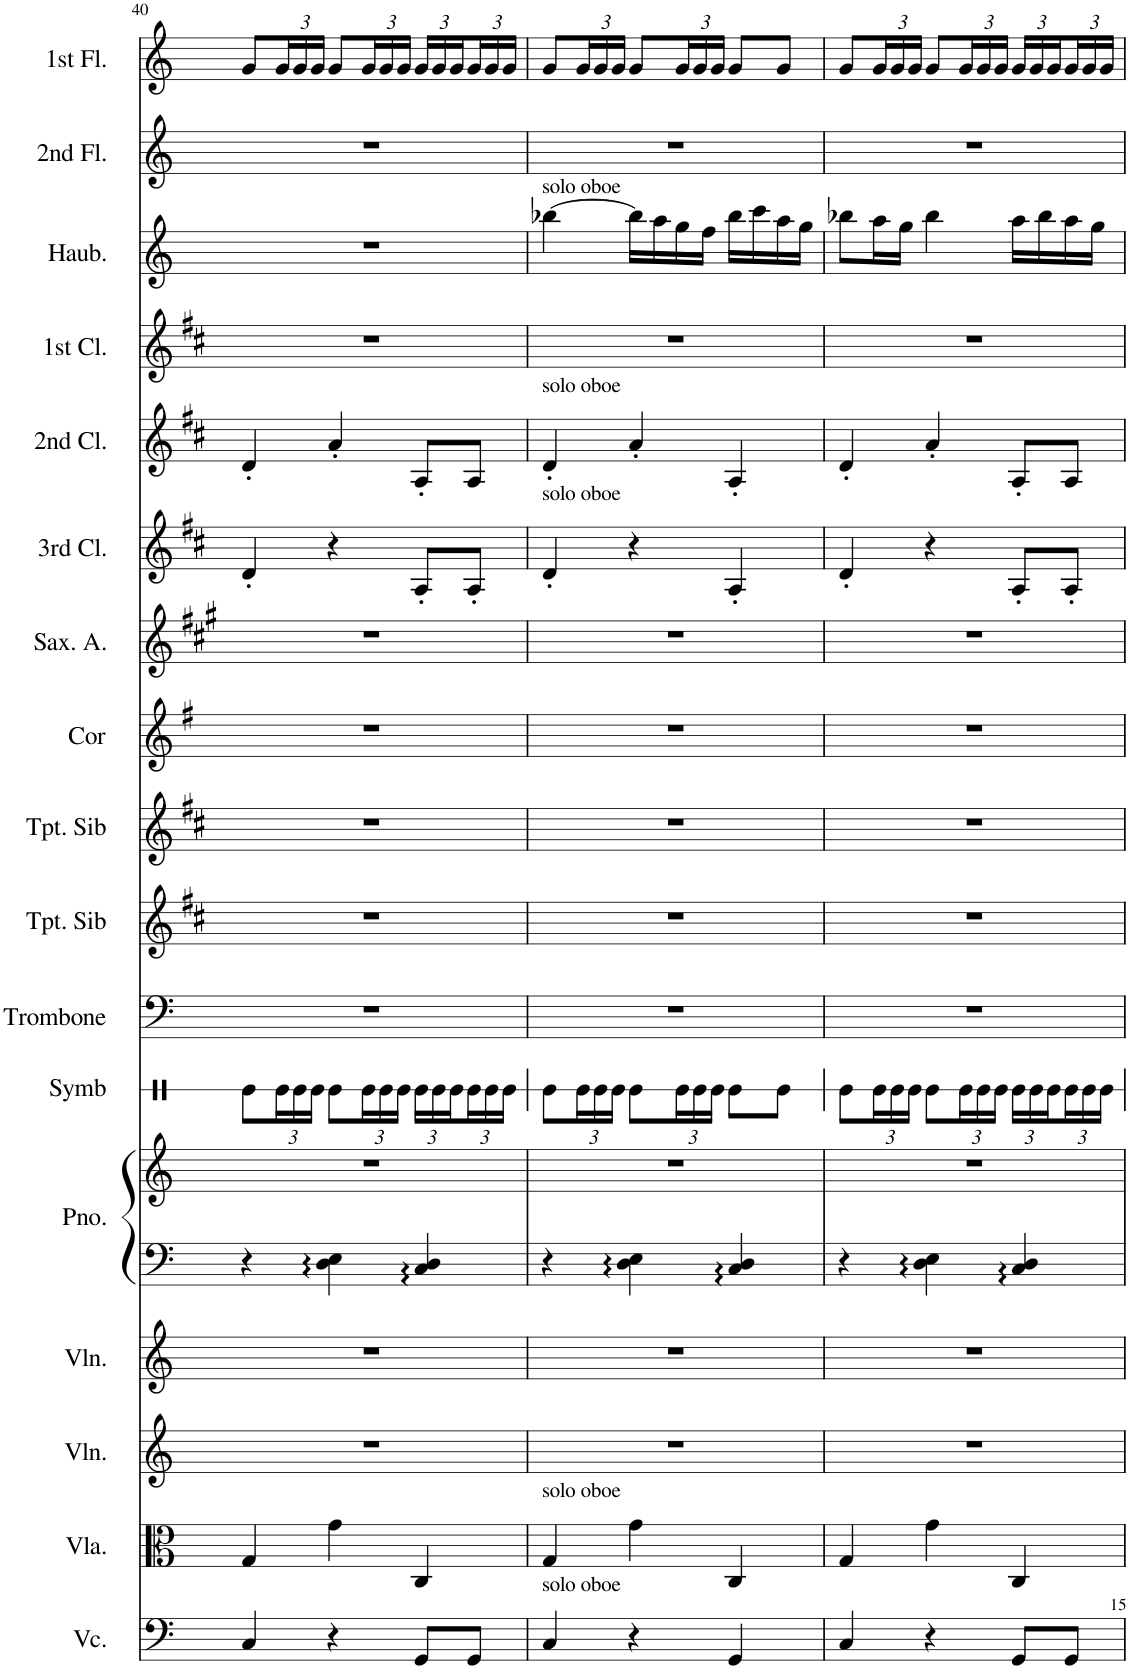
**kern	**kern	**kern	**kern	**kern	**kern	**kern	**kern	**kern	**kern	**kern	**kern	**kern	**kern	**kern	**kern	**kern	**kern
*part17	*part16	*part15	*part14	*part13	*part13	*part12	*part11	*part10	*part9	*part8	*part7	*part6	*part5	*part4	*part3	*part2	*part1
*staff18	*staff17	*staff16	*staff15	*staff14	*staff13	*staff12	*staff11	*staff10	*staff9	*staff8	*staff7	*staff6	*staff5	*staff4	*staff3	*staff2	*staff1
*I"Violoncelle	*I"Violon Alto	*I"Violon	*I"Violon	*I"Piano	*	*I"Symbales	*I"Trombone	*I"Trompette en Sib	*I"Trompette en Sib	*I"Cor	*I"Saxo Alto	*I"3rd clarinette	*I"2nd clarinette	*I"1st clarinette	*I"Haubois	*I"2nd flûte	*I"1st flûte
*I'Vc.	*I'Vla.	*I'Vln.	*I'Vln.	*I'Pno.	*	*I'Symb	*I'Trombone	*I'Tpt. Sib	*I'Tpt. Sib	*I'Cor	*I'Sax. A.	*I'3rd Cl.	*I'2nd Cl.	*I'1st Cl.	*I'Haub.	*I'2nd Fl.	*I'1st Fl.
!!LO:PB:g=z
*clefF4	*clefC3	*clefG2	*clefG2	*clefF4	*clefG2	*clefX	*clefF4	*clefG2	*clefG2	*clefG2	*clefG2	*clefG2	*clefG2	*clefG2	*clefG2	*clefG2	*clefG2
*	*	*	*	*	*	*	*	*Trd1c2	*Trd1c2	*Trd4c7	*Trd5c9	*Trd1c2	*Trd1c2	*Trd1c2	*	*	*
*k[]	*k[]	*k[]	*k[]	*k[]	*k[]	*k[]	*k[]	*k[f#c#]	*k[f#c#]	*k[f#]	*k[f#c#g#]	*k[f#c#]	*k[f#c#]	*k[f#c#]	*k[]	*k[]	*k[]
*M3/4	*M3/4	*M3/4	*M3/4	*M3/4	*M3/4	*M3/4	*M3/4	*M3/4	*M3/4	*M3/4	*M3/4	*M3/4	*M3/4	*M3/4	*M3/4	*M3/4	*M3/4
=40	=40	=40	=40	=40	=40	=40	=40	=40	=40	=40	=40	=40	=40	=40	=40	=40	=40
4C/	4G/	2.r	2.r	4r	2.r	8Re\L	2.r	2.r	2.r	2.r	2.r	4d'/	4d'/	2.r	2.r	2.r	8g/L
*	*	*	*	*	*	*Xbrackettup	*	*	*	*	*	*	*	*	*	*	*Xbrackettup
.	.	.	.	.	.	24Re\L	.	.	.	.	.	.	.	.	.	.	24g/L
.	.	.	.	.	.	24Re\	.	.	.	.	.	.	.	.	.	.	24g/
.	.	.	.	.	.	24Re\JJ	.	.	.	.	.	.	.	.	.	.	24g/JJ
4r	4g\	.	.	4D\ 4E\	.	8Re\L	.	.	.	.	.	4r	4a'/	.	.	.	8g/L
.	.	.	.	.	.	24Re\L	.	.	.	.	.	.	.	.	.	.	24g/L
.	.	.	.	.	.	24Re\	.	.	.	.	.	.	.	.	.	.	24g/
.	.	.	.	.	.	24Re\JJ	.	.	.	.	.	.	.	.	.	.	24g/JJ
8GG/L	4C/	.	.	4C/ 4D/	.	24Re\LL	.	.	.	.	.	8A'/L	8A'/L	.	.	.	24g/LL
.	.	.	.	.	.	24Re\	.	.	.	.	.	.	.	.	.	.	24g/
.	.	.	.	.	.	24Re\	.	.	.	.	.	.	.	.	.	.	24g/
8GG/J	.	.	.	.	.	24Re\	.	.	.	.	.	8A'/J	8A/J	.	.	.	24g/
.	.	.	.	.	.	24Re\	.	.	.	.	.	.	.	.	.	.	24g/
.	.	.	.	.	.	24Re\JJ	.	.	.	.	.	.	.	.	.	.	24g/JJ
=41	=41	=41	=41	=41	=41	=41	=41	=41	=41	=41	=41	=41	=41	=41	=41	=41	=41
!	!	!	!	!	!	!	!	!	!	!	!	!	!	!	!LO:TX:a:t=solo oboe	!	!
!	!	!	!	!	!	!	!	!	!	!	!	!	!LO:TX:a:t=solo oboe	!	!	!	!
!	!	!	!	!	!	!	!	!	!	!	!	!LO:TX:a:t=solo oboe	!	!	!	!	!
!	!LO:TX:a:t=solo oboe	!	!	!	!	!	!	!	!	!	!	!	!	!	!	!	!
!LO:TX:a:t=solo oboe	!	!	!	!	!	!	!	!	!	!	!	!	!	!	!	!	!
4C/	4G/	2.r	2.r	4r	2.r	8Re\L	2.r	2.r	2.r	2.r	2.r	4d'/	4d'/	2.r	[4bb-X\	2.r	8g/L
.	.	.	.	.	.	24Re\L	.	.	.	.	.	.	.	.	.	.	24g/L
.	.	.	.	.	.	24Re\	.	.	.	.	.	.	.	.	.	.	24g/
.	.	.	.	.	.	24Re\JJ	.	.	.	.	.	.	.	.	.	.	24g/JJ
4r	4g\	.	.	4D\ 4E\	.	8Re\L	.	.	.	.	.	4r	4a'/	.	16bb-\LL]	.	8g/L
.	.	.	.	.	.	.	.	.	.	.	.	.	.	.	16aa\	.	.
.	.	.	.	.	.	24Re\L	.	.	.	.	.	.	.	.	16gg\	.	24g/L
.	.	.	.	.	.	24Re\	.	.	.	.	.	.	.	.	.	.	24g/
.	.	.	.	.	.	.	.	.	.	.	.	.	.	.	16ff\JJ	.	.
.	.	.	.	.	.	24Re\JJ	.	.	.	.	.	.	.	.	.	.	24g/JJ
4GG/	4C/	.	.	4C/ 4D/	.	8Re\L	.	.	.	.	.	4A'/	4A'/	.	16bb-\LL	.	8g/L
.	.	.	.	.	.	.	.	.	.	.	.	.	.	.	16ccc\	.	.
.	.	.	.	.	.	8Re\J	.	.	.	.	.	.	.	.	16aa\	.	8g/J
.	.	.	.	.	.	.	.	.	.	.	.	.	.	.	16gg\JJ	.	.
=42	=42	=42	=42	=42	=42	=42	=42	=42	=42	=42	=42	=42	=42	=42	=42	=42	=42
4C/	4G/	2.r	2.r	4r	2.r	8Re\L	2.r	2.r	2.r	2.r	2.r	4d'/	4d'/	2.r	8bb-X\L	2.r	8g/L
.	.	.	.	.	.	24Re\L	.	.	.	.	.	.	.	.	16aa\L	.	24g/L
.	.	.	.	.	.	24Re\	.	.	.	.	.	.	.	.	.	.	24g/
.	.	.	.	.	.	.	.	.	.	.	.	.	.	.	16gg\JJ	.	.
.	.	.	.	.	.	24Re\JJ	.	.	.	.	.	.	.	.	.	.	24g/JJ
4r	4g\	.	.	4D\ 4E\	.	8Re\L	.	.	.	.	.	4r	4a'/	.	4bb-\	.	8g/L
.	.	.	.	.	.	24Re\L	.	.	.	.	.	.	.	.	.	.	24g/L
.	.	.	.	.	.	24Re\	.	.	.	.	.	.	.	.	.	.	24g/
.	.	.	.	.	.	24Re\JJ	.	.	.	.	.	.	.	.	.	.	24g/JJ
8GG/L	4C/	.	.	4C/ 4D/	.	24Re\LL	.	.	.	.	.	8A'/L	8A'/L	.	16aa\LL	.	24g/LL
.	.	.	.	.	.	24Re\	.	.	.	.	.	.	.	.	.	.	24g/
.	.	.	.	.	.	.	.	.	.	.	.	.	.	.	16bb-\	.	.
.	.	.	.	.	.	24Re\	.	.	.	.	.	.	.	.	.	.	24g/
8GG/J	.	.	.	.	.	24Re\	.	.	.	.	.	8A'/J	8A/J	.	16aa\	.	24g/
.	.	.	.	.	.	24Re\	.	.	.	.	.	.	.	.	.	.	24g/
.	.	.	.	.	.	.	.	.	.	.	.	.	.	.	16gg\JJ	.	.
.	.	.	.	.	.	24Re\JJ	.	.	.	.	.	.	.	.	.	.	24g/JJ
=	=	=	=	=	=	=	=	=	=	=	=	=	=	=	=	=	=
*-	*-	*-	*-	*-	*-	*-	*-	*-	*-	*-	*-	*-	*-	*-	*-	*-	*-
